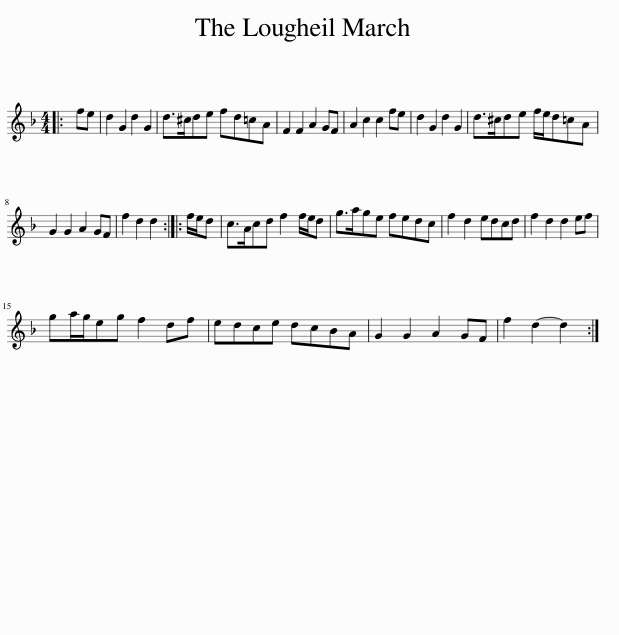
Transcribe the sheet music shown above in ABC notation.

X:1
L:1/8
M:4/4
I:linebreak $
K:F
V:1 treble
V:1
|: fe | d2 G2 d2 G2 | d>^cde fd=cA | F2 F2 A2 GF | A2 c2 c2 fe | %5
 d2 G2 d2 G2 | d>^cde f/e/d=cA |$ G2 G2 A2 GF | f2 d2 d2 :: f/e/d | %10
 c>Acd f2 f/e/d | g>age fedc | f2 d2 edcd | f2 d2 d2 ef |$ ga/g/eg f2 df | %15
 edce dcBA | G2 G2 A2 GF | f2 d2- d2 :| %18
